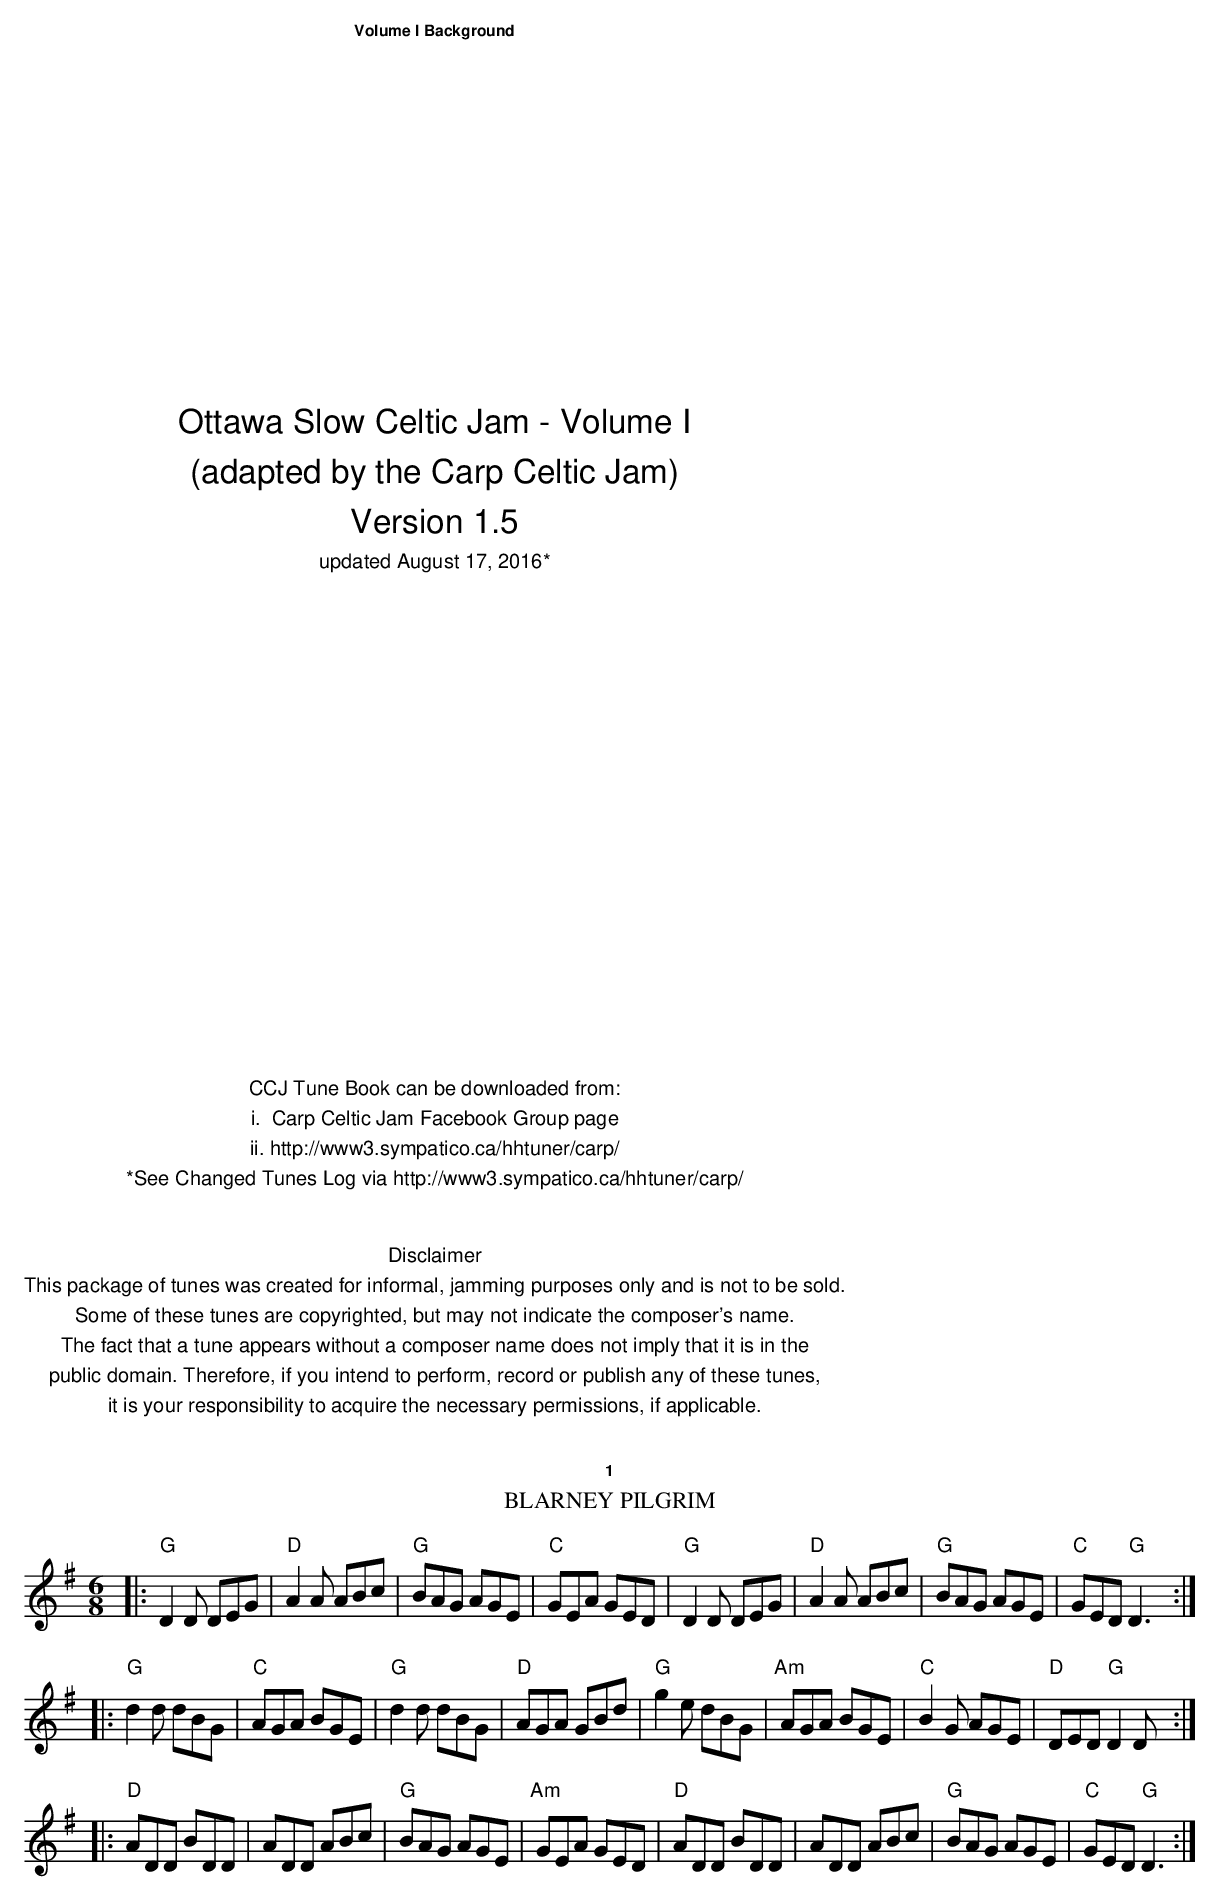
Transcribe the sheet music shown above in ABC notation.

X:1
T:Blarney Pilgrim
M:6/8
K:Dmix
|:"G"D2D DEG|"D"A2A ABc|"G"BAG AGE|"C"GEA GED|\
"G"D2D DEG|"D"A2A ABc|"G"BAG AGE|"C"GED "G"D3::
"G"d2d dBG|"C"AGA BGE|"G"d2d dBG|"D"AGA GBd|\
"G"g2e dBG|"Am"AGA BGE|"C"B2G AGE|"D"DED "G"D2D::
"D"ADD BDD|ADD ABc|"G"BAG AGE|"Am"GEA GED|\
"D"ADD BDD|ADD ABc|"G"BAG AGE|"C"GED "G"D3:|
